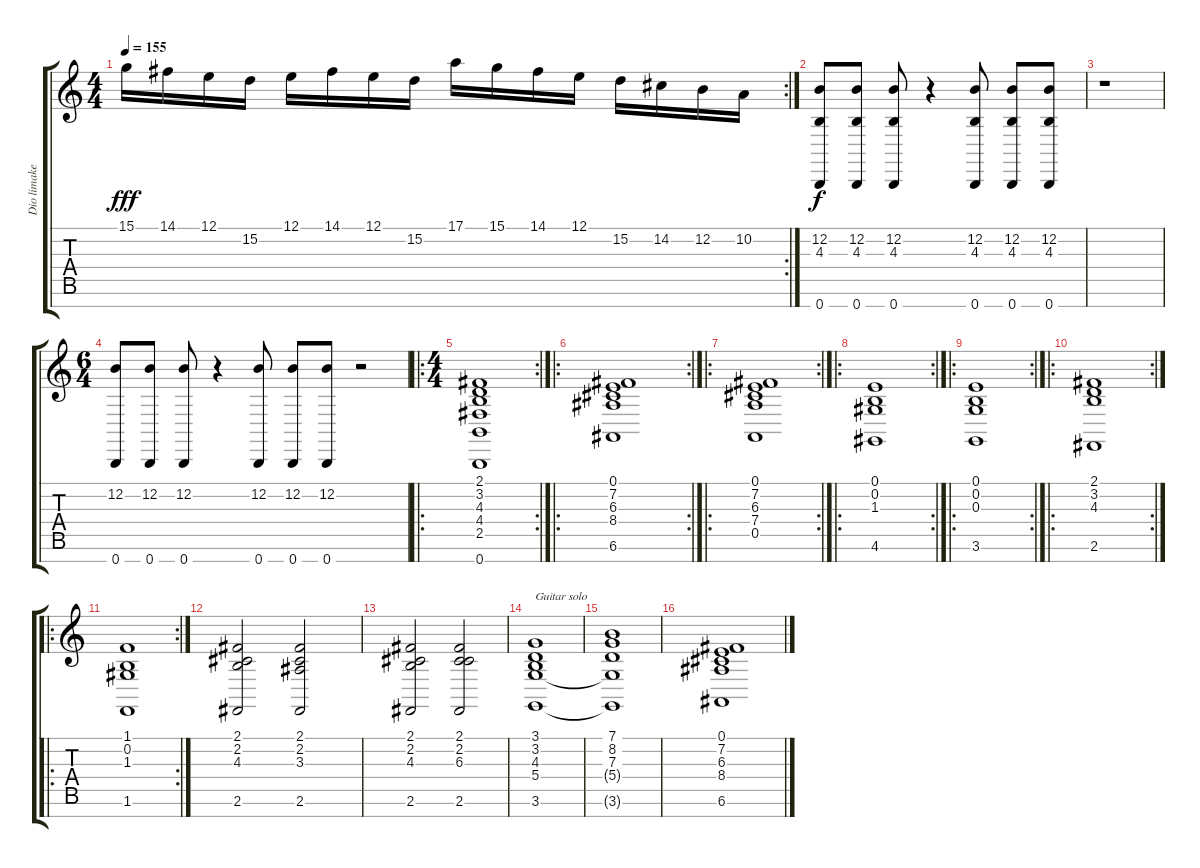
\track ("Dio limakeyboard" "Dio limake") {instrument pad3polysynth}
\staff {score tabs}
\tuning (E4 B3 G3 D3 A2 E2 B1) {hide}
\rc 2
\ts (4 4)
\tempo 155
\clef g2
\ks c
15.1.16{dy fff} 14.1.16 12.1.16 15.2.16 12.1.16 14.1.16 12.1.16 15.2.16 17.1.16 15.1.16 14.1.16 12.1.16 15.2.16 14.2.16 12.2.16 10.2.16 |
(12.2 4.3 0.7).8{dy f} (12.2 4.3 0.7).8 (12.2 4.3 0.7).8 r.4 (12.2 4.3 0.7).8 (12.2 4.3 0.7).8 (12.2 4.3 0.7).8 |
r.1 |
\ts (6 4)
(12.2 0.7).8 (12.2 0.7).8 (12.2 0.7).8 r.4 (12.2 0.7).8 (12.2 0.7).8 (12.2 0.7).8 r.2 |
\ro
\rc 2
\ts (4 4)
(2.1 3.2 4.3 4.4 2.5 0.7).1{volume 11 instrument choiraahs} |
\ro
\rc 2
(0.1 7.2 6.3 8.4 6.6).1 |
\ro
\rc 2
(0.1 7.2 6.3 7.4 0.5).1 |
\ro
\rc 2
(0.1 0.2 1.3 4.6).1 |
\ro
\rc 2
(0.1 0.2 0.3 3.6).1 |
\ro
\rc 2
(2.1 3.2 4.3 2.6).1 |
\ro
\rc 2
(1.1 0.2 1.3 1.6).1{instrument choiraahs} |
(2.1 2.2 4.3 2.6).2 (2.1 2.2 3.3 2.6).2 |
(2.1 2.2 4.3 2.6).2 (2.1 2.2 6.3 2.6).2 |
(3.1 3.2 4.3 5.4 3.6).1{txt "Guitar solo" volume 12 instrument stringensemble2} |
(7.1 8.2 7.3 5.4{t} 3.6{t}).1 |
(0.1 7.2 6.3 8.4 6.6).1
